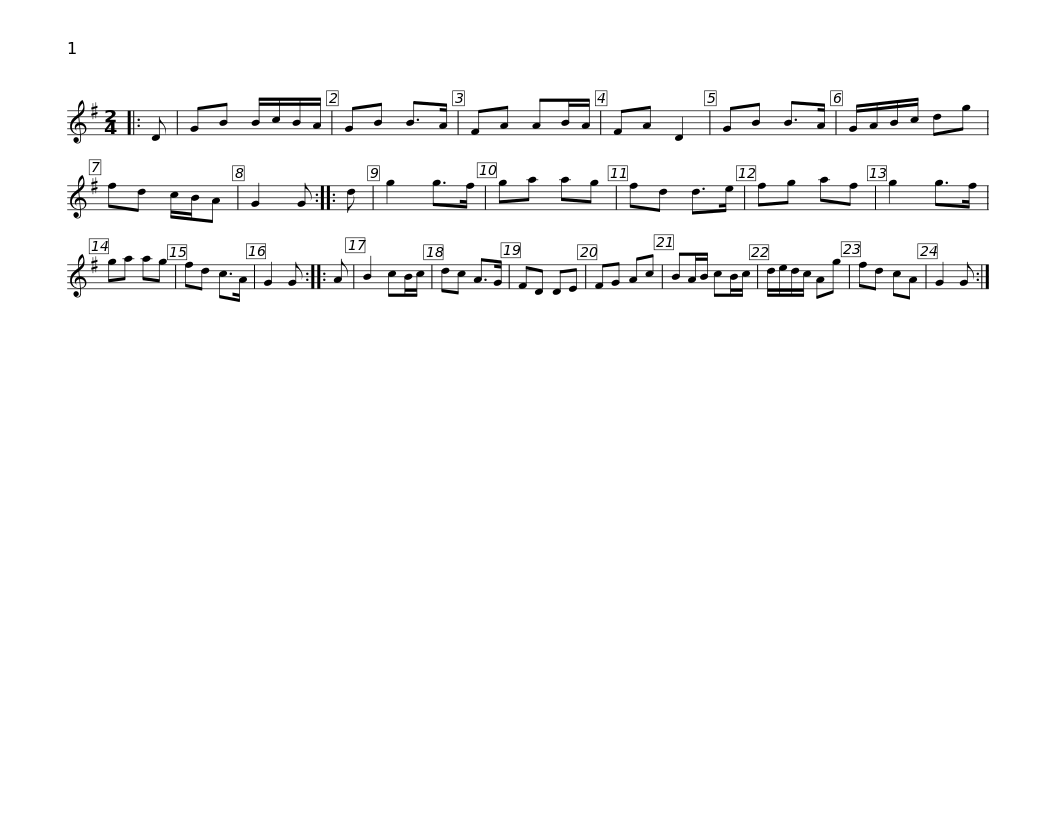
X:1
L:1/8
M:2/4
I:linebreak $
K:G
V:1 treble
V:1
|: D | GB B/c/B/A/ | GB B>A | FA AB/A/ | FA D2 | %5
 GB B>A | G/A/B/c/ dg | fd c/B/A | G2 G :: d |$ %10
 g2 g>f | ga ag | fd d>e | fg af | g2 g>f | %15
 ga ag | fd c>A | G2 G :: A | B2 cB/c/ | %20
 dc A>G |$ FD DE | FG Ac | BA/B/ cB/c/ | d/e/d/c/ Ag | %25
 fd cA | G2 G :| %27
